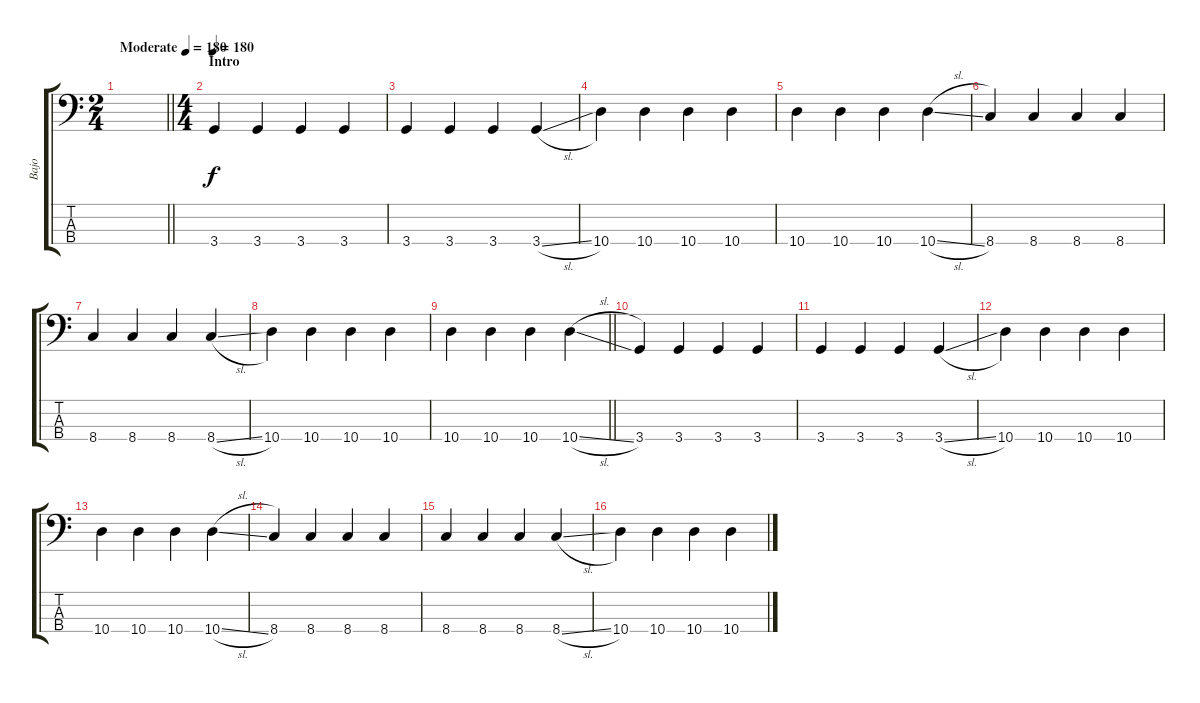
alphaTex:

\track ("Bajo" "Bajo") {instrument electricbassfinger}
\staff {score tabs}
\tuning (G2 D2 A1 E1) {hide}
\ts (2 4)
\tempo (180 "Moderate")
\tempo 150
\tempo (180 "Moderate")
\clef f4
\barLineRight lightlight
\ks c
|
\ts (4 4)
\section ("" "Intro")
\tempo 180
3.4.4 3.4.4 3.4.4 3.4.4 |
3.4.4 3.4.4 3.4.4 3.4{sl}.4 |
10.4.4 10.4.4 10.4.4 10.4.4 |
10.4.4 10.4.4 10.4.4 10.4{sl}.4 |
8.4.4 8.4.4 8.4.4 8.4.4 |
8.4.4 8.4.4 8.4.4 8.4{sl}.4 |
10.4.4 10.4.4 10.4.4 10.4.4 |
\barLineRight lightlight
10.4.4 10.4.4 10.4.4 10.4{sl}.4 |
\section ("" "")
3.4.4 3.4.4 3.4.4 3.4.4 |
3.4.4 3.4.4 3.4.4 3.4{sl}.4 |
10.4.4 10.4.4 10.4.4 10.4.4 |
10.4.4 10.4.4 10.4.4 10.4{sl}.4 |
8.4.4 8.4.4 8.4.4 8.4.4 |
8.4.4 8.4.4 8.4.4 8.4{sl}.4 |
10.4.4 10.4.4 10.4.4 10.4.4
